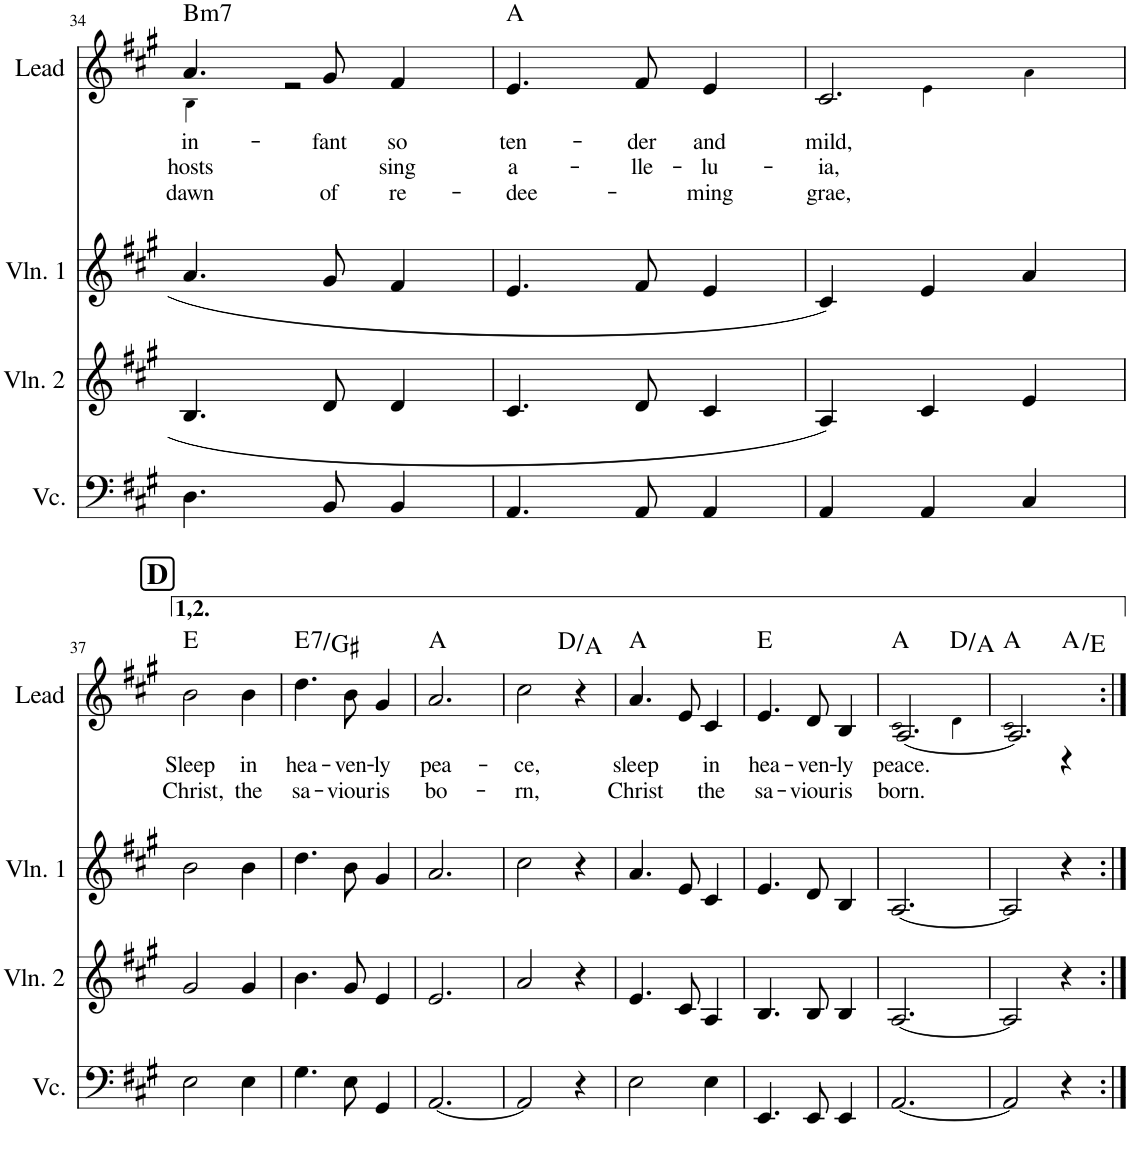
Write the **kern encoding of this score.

**kern	**kern	**kern	**kern	**text	**text	**text	**harte
*part4	*part3	*part2	*part1	*part1	*part1	*part1	*part1
*staff4	*staff3	*staff2	*staff1	*staff1	*staff1	*staff1	*
*I"Violoncello	*I"Violin 2	*I"Violin 1	*I"Lead	*	*	*	*
*I'Vc.	*I'Vln. 2	*I'Vln. 1	*I'Lead	*	*	*	*
!!LO:PB:g=z
*clefF4	*clefG2	*clefG2	*clefG2	*	*	*	*
*k[f#c#g#]	*k[f#c#g#]	*k[f#c#g#]	*k[f#c#g#]	*	*	*	*
*M3/4	*M3/4	*M3/4	*M3/4	*	*	*	*
=34	=34	=34	=34	=34	=34	=34	=34
!	!	!	!	!LO:LY:b	!LO:LY:b	!LO:LY:b	!LO:H:kt=m7
*	*	*	*^	*	*	*	*
4.D\	4.B/	4.a/	4.a/	4B!\	in-	hosts	dawn	B:min7
.	.	.	.	2r	.	.	.	.
!	!	!	!	!	!LO:LY:b	!	!LO:LY:b	!
8BB/	8d/	8g#/	8g#/	.	-fant	.	of	.
!	!	!	!	!	!LO:LY:b	!LO:LY:b	!LO:LY:b	!
4BB/	4d/	4f#/	4f#/	.	so	sing	re-	.
*	*	*	*v	*v	*	*	*	*
=35	=35	=35	=35	=35	=35	=35	=35
!	!	!	!	!LO:LY:b	!LO:LY:b	!LO:LY:b	!
4.AA/	4.c#/	4.e/	4.e/	ten-	a-	-dee-	A:maj
!	!	!	!	!LO:LY:b	!LO:LY:b	!	!
8AA/	8d/	8f#/	8f#/	-der	-lle-	.	.
!	!	!	!	!LO:LY:b	!LO:LY:b	!LO:LY:b	!
4AA/	4c#/	4e/	4e/	and	-lu-	-ming	.
=36	=36	=36	=36	=36	=36	=36	=36
!	!	!	!	!LO:LY:b	!LO:LY:b	!LO:LY:b	!
*	*	*	*^	*	*	*	*
4AA/	4A/	4c#/	2.c#/	4c#	mild,	-ia,	grae,	.
4AA/	4c#/	4e/	.	4e!\	.	.	.	.
4C#/	4e/	4a/	.	4a!\	.	.	.	.
!!LO:LB:g=z
!!LO:REH:place=s1:a:B:cj:fs=14:t=D
=37	=37	=37	=37	=37	=37	=37	=37	=37
!	!	!	!	!	!LO:LY:b	!LO:LY:b	!	!
*	*	*	*v	*v	*	*	*	*
2E\	2g#/	2b\	2b\	Sleep	Christ,	.	E:maj
!	!	!	!	!LO:LY:b	!LO:LY:b	!	!
4E\	4g#/	4b\	4b\	in	the	.	.
=38	=38	=38	=38	=38	=38	=38	=38
!	!	!	!	!LO:LY:b	!LO:LY:b	!	!LO:H:kt=7
4.G#\	4.b\	4.dd\	4.dd\	hea-	sa-	.	E:7/3
!	!	!	!	!LO:LY:b	!LO:LY:b	!	!
8E\	8g#/	8b\	8b\	-ven-	-viour	.	.
!	!	!	!	!LO:LY:b	!LO:LY:b	!	!
4GG#/	4e/	4g#/	4g#/	-ly	is	.	.
=39	=39	=39	=39	=39	=39	=39	=39
!	!	!	!	!LO:LY:b	!LO:LY:b	!	!
[2.AA/	2.e/	2.a/	2.a/	pea-	bo-	.	A:maj
=40	=40	=40	=40	=40	=40	=40	=40
!	!	!	!	!LO:LY:b	!LO:LY:b	!	!
2AA/]	2a/	2cc#\	2cc#\	-ce,	-rn,	.	.
4r	4r	4r	4r	.	.	.	D:maj/5
=41	=41	=41	=41	=41	=41	=41	=41
!	!	!	!	!LO:LY:b	!LO:LY:b	!	!
2E\	4.e/	4.a/	4.a/	sleep	Christ	.	A:maj
.	8c#/	8e/	8e/	.	.	.	.
!	!	!	!	!LO:LY:b	!LO:LY:b	!	!
4E\	4A/	4c#/	4c#/	in	the	.	.
=42	=42	=42	=42	=42	=42	=42	=42
!	!	!	!	!LO:LY:b	!LO:LY:b	!	!
4.EE/	4.B/	4.e/	4.e/	hea-	sa-	.	E:maj
!	!	!	!	!LO:LY:b	!LO:LY:b	!	!
8EE/	8B/	8d/	8d/	-ven-	-viour	.	.
!	!	!	!	!LO:LY:b	!LO:LY:b	!	!
4EE/	4B/	4B/	4B/	-ly	is	.	.
=43	=43	=43	=43	=43	=43	=43	=43
!	!	!	!	!LO:LY:b	!LO:LY:b	!	!
*	*	*	*^	*	*	*	*
[2.AA/	[2.A/	[2.A/	[<2.A/	2c#!	peace.	born.	.	A:maj
.	.	.	.	4d!\	.	.	.	D:maj/5
=44	=44	=44	=44	=44	=44	=44	=44	=44
2AA/]	2A/]	2A/]	2.A/]	2c#!	.	.	.	A:maj
4r	4r	4r	.	4r	.	.	.	A:maj/5
*	*	*	*v	*v	*	*	*	*
=:|!	=:|!	=:|!	=:|!	=:|!	=:|!	=:|!	=:|!
*-	*-	*-	*-	*-	*-	*-	*-
